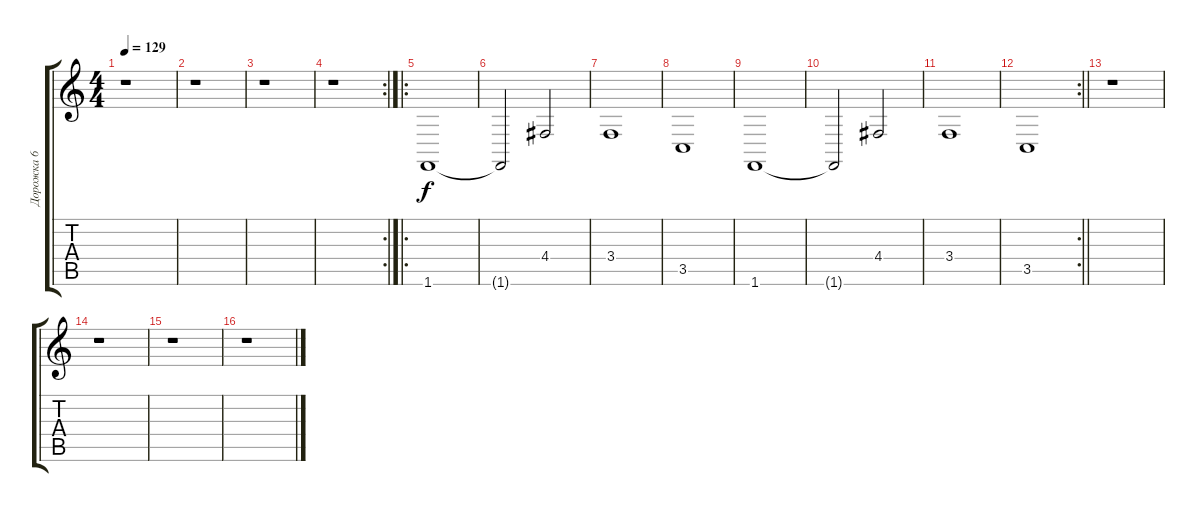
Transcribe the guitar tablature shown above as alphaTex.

\track ("Дорожка 6" "Дорожка 6") {instrument bagpipe}
\staff {score tabs}
\tuning (E4 B3 G3 D3 A2 E2) {hide}
\ts (4 4)
\tempo 129
\clef g2
\ks c
r.1{dy f} |
r.1 |
r.1 |
\rc 2
r.1 |
\ro
1.6.1 |
1.6{t}.2 4.4.2 |
3.4.1 |
3.5.1 |
1.6.1 |
1.6{t}.2 4.4.2 |
3.4.1 |
\rc 2
\barLineRight lightlight
3.5.1 |
r.1 |
r.1 |
r.1 |
r.1
